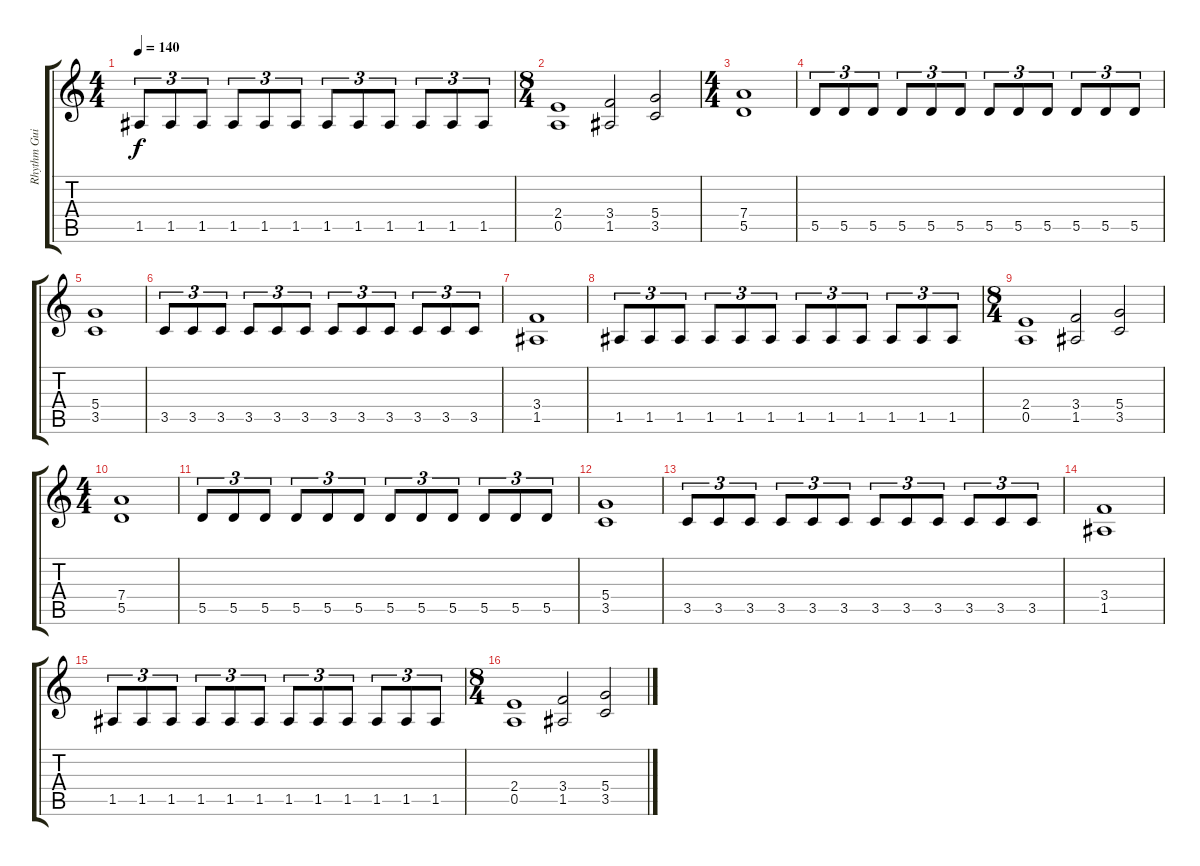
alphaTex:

\track ("Rhythm Guitar" "Rhythm Gui") {instrument distortionguitar}
\staff {score tabs}
\tuning (E4 B3 G3 D3 A2 E2) {hide}
\ts (4 4)
\tempo 140
\clef g2
\ks c
1.5.8{tu (3 2) dy f} 1.5.8{tu (3 2)} 1.5.8{tu (3 2)} 1.5.8{tu (3 2)} 1.5.8{tu (3 2)} 1.5.8{tu (3 2)} 1.5.8{tu (3 2)} 1.5.8{tu (3 2)} 1.5.8{tu (3 2)} 1.5.8{tu (3 2)} 1.5.8{tu (3 2)} 1.5.8{tu (3 2)} |
\ts (8 4)
(2.4 0.5).1 (3.4 1.5).2 (5.4 3.5).2 |
\ts (4 4)
(7.4 5.5).1 |
5.5.8{tu (3 2)} 5.5.8{tu (3 2)} 5.5.8{tu (3 2)} 5.5.8{tu (3 2)} 5.5.8{tu (3 2)} 5.5.8{tu (3 2)} 5.5.8{tu (3 2)} 5.5.8{tu (3 2)} 5.5.8{tu (3 2)} 5.5.8{tu (3 2)} 5.5.8{tu (3 2)} 5.5.8{tu (3 2)} |
(5.4 3.5).1 |
3.5.8{tu (3 2)} 3.5.8{tu (3 2)} 3.5.8{tu (3 2)} 3.5.8{tu (3 2)} 3.5.8{tu (3 2)} 3.5.8{tu (3 2)} 3.5.8{tu (3 2)} 3.5.8{tu (3 2)} 3.5.8{tu (3 2)} 3.5.8{tu (3 2)} 3.5.8{tu (3 2)} 3.5.8{tu (3 2)} |
(3.4 1.5).1 |
1.5.8{tu (3 2)} 1.5.8{tu (3 2)} 1.5.8{tu (3 2)} 1.5.8{tu (3 2)} 1.5.8{tu (3 2)} 1.5.8{tu (3 2)} 1.5.8{tu (3 2)} 1.5.8{tu (3 2)} 1.5.8{tu (3 2)} 1.5.8{tu (3 2)} 1.5.8{tu (3 2)} 1.5.8{tu (3 2)} |
\ts (8 4)
(2.4 0.5).1 (3.4 1.5).2 (5.4 3.5).2 |
\ts (4 4)
(7.4 5.5).1 |
5.5.8{tu (3 2)} 5.5.8{tu (3 2)} 5.5.8{tu (3 2)} 5.5.8{tu (3 2)} 5.5.8{tu (3 2)} 5.5.8{tu (3 2)} 5.5.8{tu (3 2)} 5.5.8{tu (3 2)} 5.5.8{tu (3 2)} 5.5.8{tu (3 2)} 5.5.8{tu (3 2)} 5.5.8{tu (3 2)} |
(5.4 3.5).1 |
3.5.8{tu (3 2)} 3.5.8{tu (3 2)} 3.5.8{tu (3 2)} 3.5.8{tu (3 2)} 3.5.8{tu (3 2)} 3.5.8{tu (3 2)} 3.5.8{tu (3 2)} 3.5.8{tu (3 2)} 3.5.8{tu (3 2)} 3.5.8{tu (3 2)} 3.5.8{tu (3 2)} 3.5.8{tu (3 2)} |
(3.4 1.5).1 |
1.5.8{tu (3 2)} 1.5.8{tu (3 2)} 1.5.8{tu (3 2)} 1.5.8{tu (3 2)} 1.5.8{tu (3 2)} 1.5.8{tu (3 2)} 1.5.8{tu (3 2)} 1.5.8{tu (3 2)} 1.5.8{tu (3 2)} 1.5.8{tu (3 2)} 1.5.8{tu (3 2)} 1.5.8{tu (3 2)} |
\ts (8 4)
(2.4 0.5).1 (3.4 1.5).2 (5.4 3.5).2
